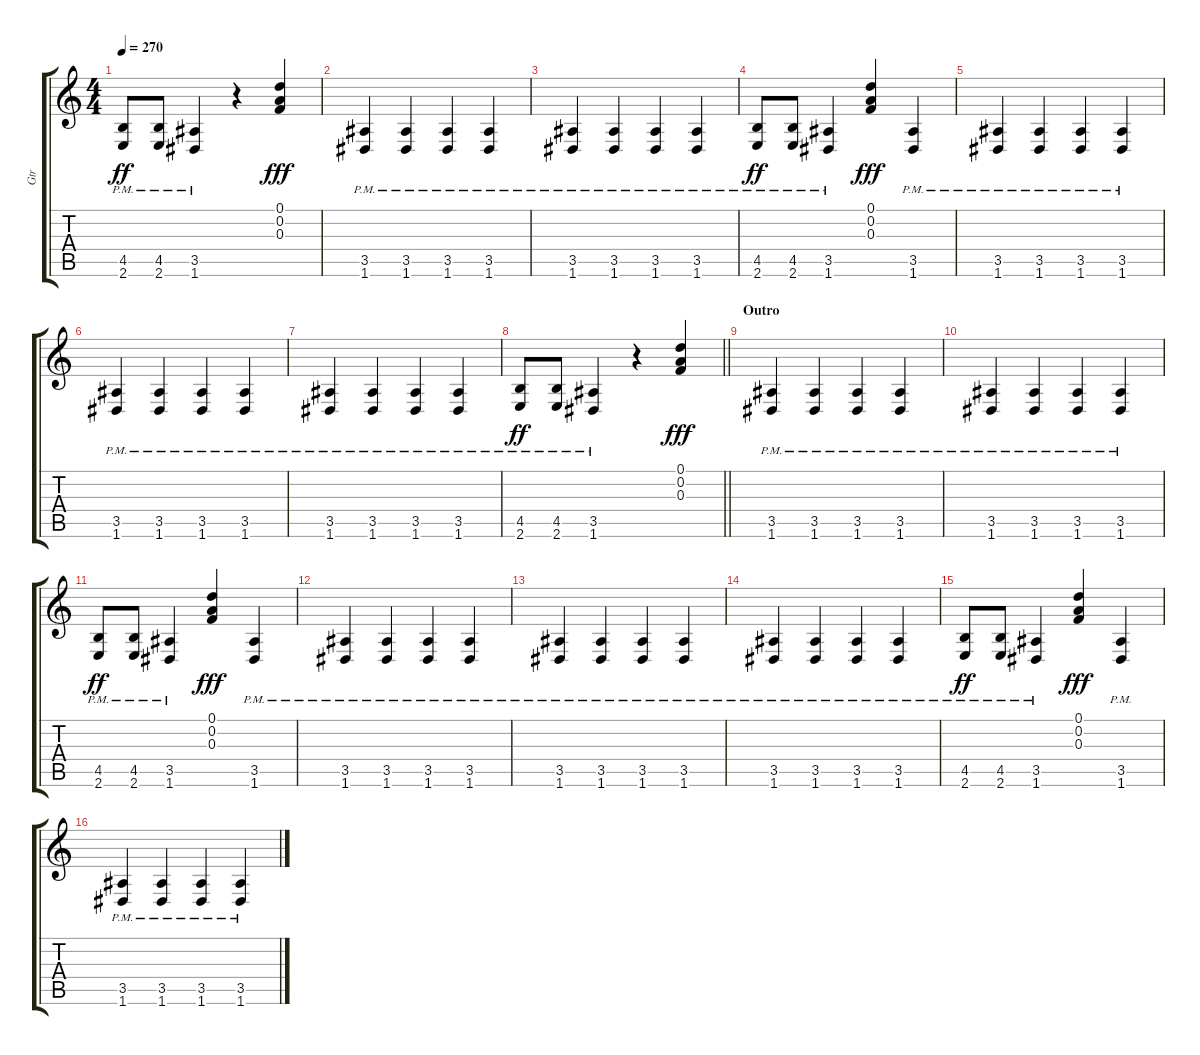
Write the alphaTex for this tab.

\track ("Gtr" "Gtr") {instrument distortionguitar}
\staff {score tabs}
\tuning (D4 A3 F3 C3 G2 D2) {hide}
\ts (4 4)
\tempo 270
\clef g2
\ks c
(4.5{pm} 2.6{pm}).8{dy ff} (4.5{pm} 2.6{pm}).8 (3.5 1.6{pm}).4 r.4 (0.1 0.2 0.3).4{dy fff} |
(3.5{pm} 1.6{pm}).4 (3.5{pm} 1.6{pm}).4 (3.5{pm} 1.6{pm}).4 (3.5{pm} 1.6{pm}).4 |
(3.5{pm} 1.6{pm}).4 (3.5{pm} 1.6{pm}).4 (3.5{pm} 1.6{pm}).4 (3.5{pm} 1.6{pm}).4 |
(4.5{pm} 2.6{pm}).8{dy ff} (4.5{pm} 2.6{pm}).8 (3.5 1.6{pm}).4 (0.1 0.2 0.3).4{dy fff} (3.5{pm} 1.6{pm}).4 |
(3.5{pm} 1.6{pm}).4 (3.5{pm} 1.6{pm}).4 (3.5{pm} 1.6{pm}).4 (3.5{pm} 1.6{pm}).4 |
(3.5{pm} 1.6{pm}).4 (3.5{pm} 1.6{pm}).4 (3.5{pm} 1.6{pm}).4 (3.5{pm} 1.6{pm}).4 |
(3.5{pm} 1.6{pm}).4 (3.5{pm} 1.6{pm}).4 (3.5{pm} 1.6{pm}).4 (3.5{pm} 1.6{pm}).4 |
\barLineRight lightlight
(4.5{pm} 2.6{pm}).8{dy ff} (4.5{pm} 2.6{pm}).8 (3.5 1.6{pm}).4 r.4 (0.1 0.2 0.3).4{dy fff} |
\section ("" "Outro")
(3.5{pm} 1.6{pm}).4 (3.5{pm} 1.6{pm}).4 (3.5{pm} 1.6{pm}).4 (3.5{pm} 1.6{pm}).4 |
(3.5{pm} 1.6{pm}).4 (3.5{pm} 1.6{pm}).4 (3.5{pm} 1.6{pm}).4 (3.5{pm} 1.6{pm}).4 |
(4.5{pm} 2.6{pm}).8{dy ff} (4.5{pm} 2.6{pm}).8 (3.5 1.6{pm}).4 (0.1 0.2 0.3).4{dy fff} (3.5{pm} 1.6{pm}).4 |
(3.5{pm} 1.6{pm}).4 (3.5{pm} 1.6{pm}).4 (3.5{pm} 1.6{pm}).4 (3.5{pm} 1.6{pm}).4 |
(3.5{pm} 1.6{pm}).4 (3.5{pm} 1.6{pm}).4 (3.5{pm} 1.6{pm}).4 (3.5{pm} 1.6{pm}).4 |
(3.5{pm} 1.6{pm}).4 (3.5{pm} 1.6{pm}).4 (3.5{pm} 1.6{pm}).4 (3.5{pm} 1.6{pm}).4 |
(4.5{pm} 2.6{pm}).8{dy ff} (4.5{pm} 2.6{pm}).8 (3.5 1.6{pm}).4 (0.1 0.2 0.3).4{dy fff} (3.5{pm} 1.6{pm}).4 |
(3.5{pm} 1.6{pm}).4 (3.5{pm} 1.6{pm}).4 (3.5{pm} 1.6{pm}).4 (3.5{pm} 1.6{pm}).4
